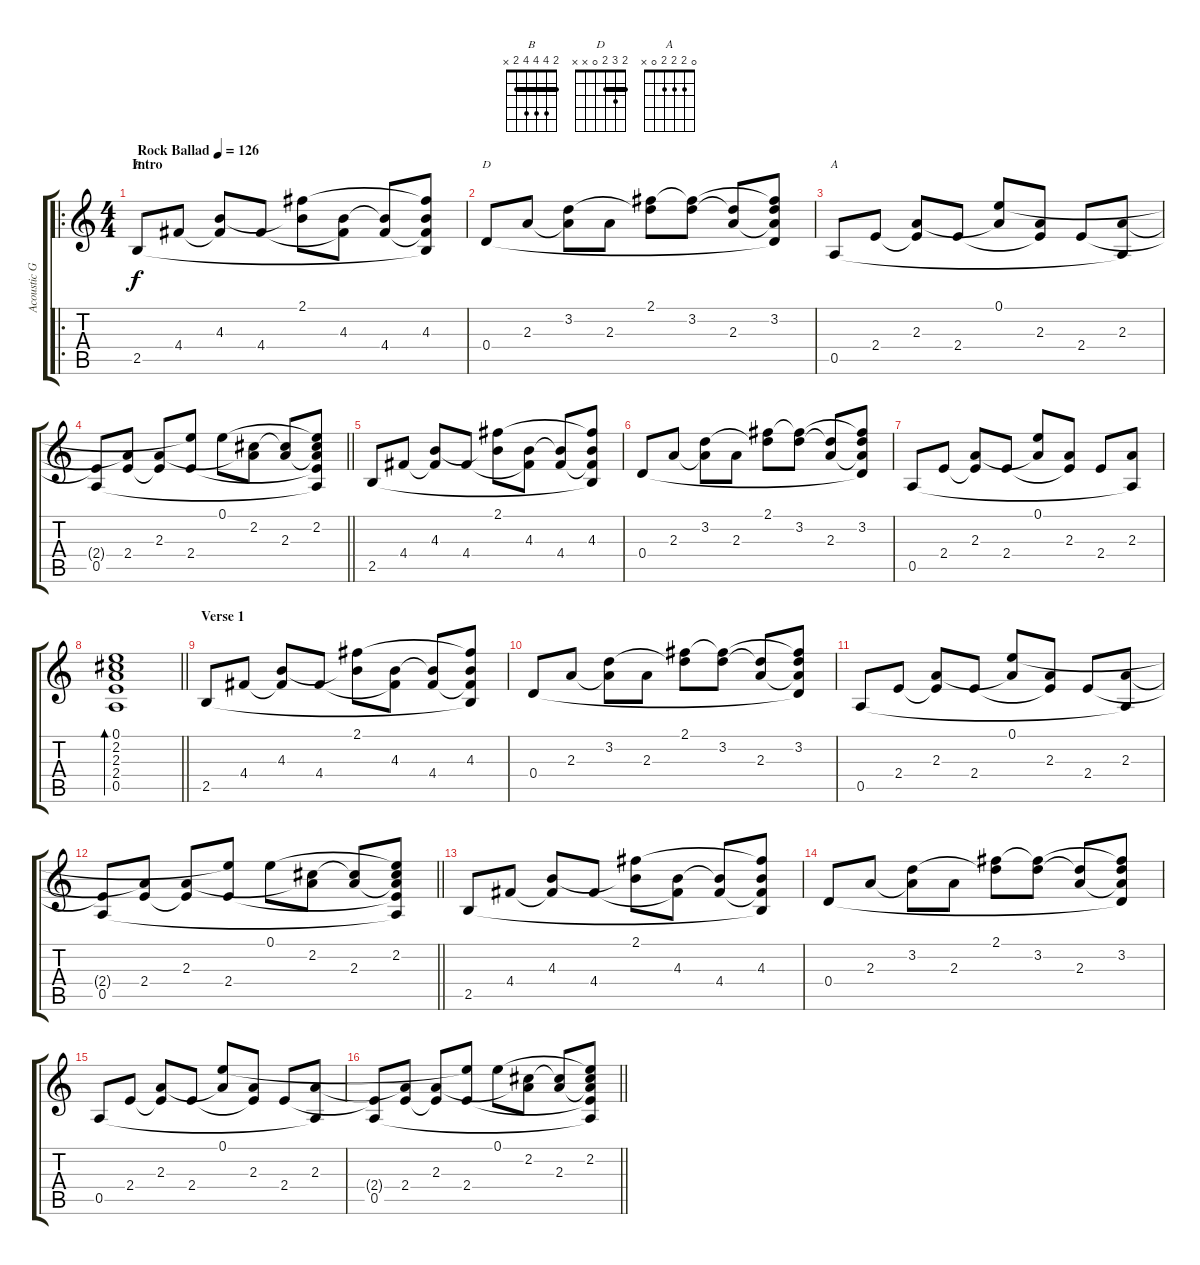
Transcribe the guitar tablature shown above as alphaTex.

\track ("Acoustic Guitar" "Acoustic G") {instrument acousticguitarsteel}
\staff {score tabs}
\tuning (E4 B3 G3 D3 A2 E2) {hide}
\chord ("B" 2 4 4 4 2 x) {barre 2}
\chord ("D" 2 3 2 0 x x) {barre 2}
\chord ("A" 0 2 2 2 0 x)
\ro
\ts (4 4)
\section ("" "Intro")
\tempo (126 "Rock Ballad")
\clef g2
\ks c
2.5.8{ch "B" dy f instrument acousticguitarsteel} 4.4.8 (4.3 4.4{t}).8 4.4.8 (2.1 4.3{t}).8 (4.3 4.4{t}).8 (4.3{t} 4.4).8 (2.1{t} 4.3 4.4{t} 2.5{t}).8 |
0.4.8{ch "D"} 2.3.8 (3.2 2.3{t}).8 2.3.8 (2.1 3.2{t}).8 (2.1{t} 3.2).8 (3.2{t} 2.3).8 (2.1{t} 3.2 2.3{t} 0.4{t}).8 |
0.5.8{ch "A"} 2.4.8 (2.3 2.4{t}).8 2.4.8 (0.1 2.3{t}).8 (2.3 2.4{t}).8 2.4.8 (2.3 0.5{t}).8 |
\barLineRight lightlight
(2.4{t} 0.5).8 (2.3{t} 2.4).8 (2.3 2.4{t}).8 (0.1{t} 2.4).8 0.1.8 (2.2 2.3{t}).8 (2.2{t} 2.3).8 (0.1{t} 2.2 2.3{t} 2.4{t} 0.5{t}).8 |
2.5.8 4.4.8 (4.3 4.4{t}).8 4.4.8 (2.1 4.3{t}).8 (4.3 4.4{t}).8 (4.3{t} 4.4).8 (2.1{t} 4.3 4.4{t} 2.5{t}).8 |
0.4.8 2.3.8 (3.2 2.3{t}).8 2.3.8 (2.1 3.2{t}).8 (2.1{t} 3.2).8 (3.2{t} 2.3).8 (2.1{t} 3.2 2.3{t} 0.4{t}).8 |
0.5.8 2.4.8 (2.3 2.4{t}).8 2.4.8 (0.1 2.3{t}).8 (2.3 2.4{t}).8 2.4.8 (2.3 0.5{t}).8 |
\barLineRight lightlight
(0.1 2.2 2.3 2.4 0.5).1{bd 240} |
\section ("" "Verse 1")
2.5.8 4.4.8 (4.3 4.4{t}).8 4.4.8 (2.1 4.3{t}).8 (4.3 4.4{t}).8 (4.3{t} 4.4).8 (2.1{t} 4.3 4.4{t} 2.5{t}).8 |
0.4.8 2.3.8 (3.2 2.3{t}).8 2.3.8 (2.1 3.2{t}).8 (2.1{t} 3.2).8 (3.2{t} 2.3).8 (2.1{t} 3.2 2.3{t} 0.4{t}).8 |
0.5.8 2.4.8 (2.3 2.4{t}).8 2.4.8 (0.1 2.3{t}).8 (2.3 2.4{t}).8 2.4.8 (2.3 0.5{t}).8 |
\barLineRight lightlight
(2.4{t} 0.5).8 (2.3{t} 2.4).8 (2.3 2.4{t}).8 (0.1{t} 2.4).8 0.1.8 (2.2 2.3{t}).8 (2.2{t} 2.3).8 (0.1{t} 2.2 2.3{t} 2.4{t} 0.5{t}).8 |
2.5.8 4.4.8 (4.3 4.4{t}).8 4.4.8 (2.1 4.3{t}).8 (4.3 4.4{t}).8 (4.3{t} 4.4).8 (2.1{t} 4.3 4.4{t} 2.5{t}).8 |
0.4.8 2.3.8 (3.2 2.3{t}).8 2.3.8 (2.1 3.2{t}).8 (2.1{t} 3.2).8 (3.2{t} 2.3).8 (2.1{t} 3.2 2.3{t} 0.4{t}).8 |
0.5.8 2.4.8 (2.3 2.4{t}).8 2.4.8 (0.1 2.3{t}).8 (2.3 2.4{t}).8 2.4.8 (2.3 0.5{t}).8 |
\barLineRight lightlight
(2.4{t} 0.5).8 (2.3{t} 2.4).8 (2.3 2.4{t}).8 (0.1{t} 2.4).8 0.1.8 (2.2 2.3{t}).8 (2.2{t} 2.3).8 (0.1{t} 2.2 2.3{t} 2.4{t} 0.5{t}).8
